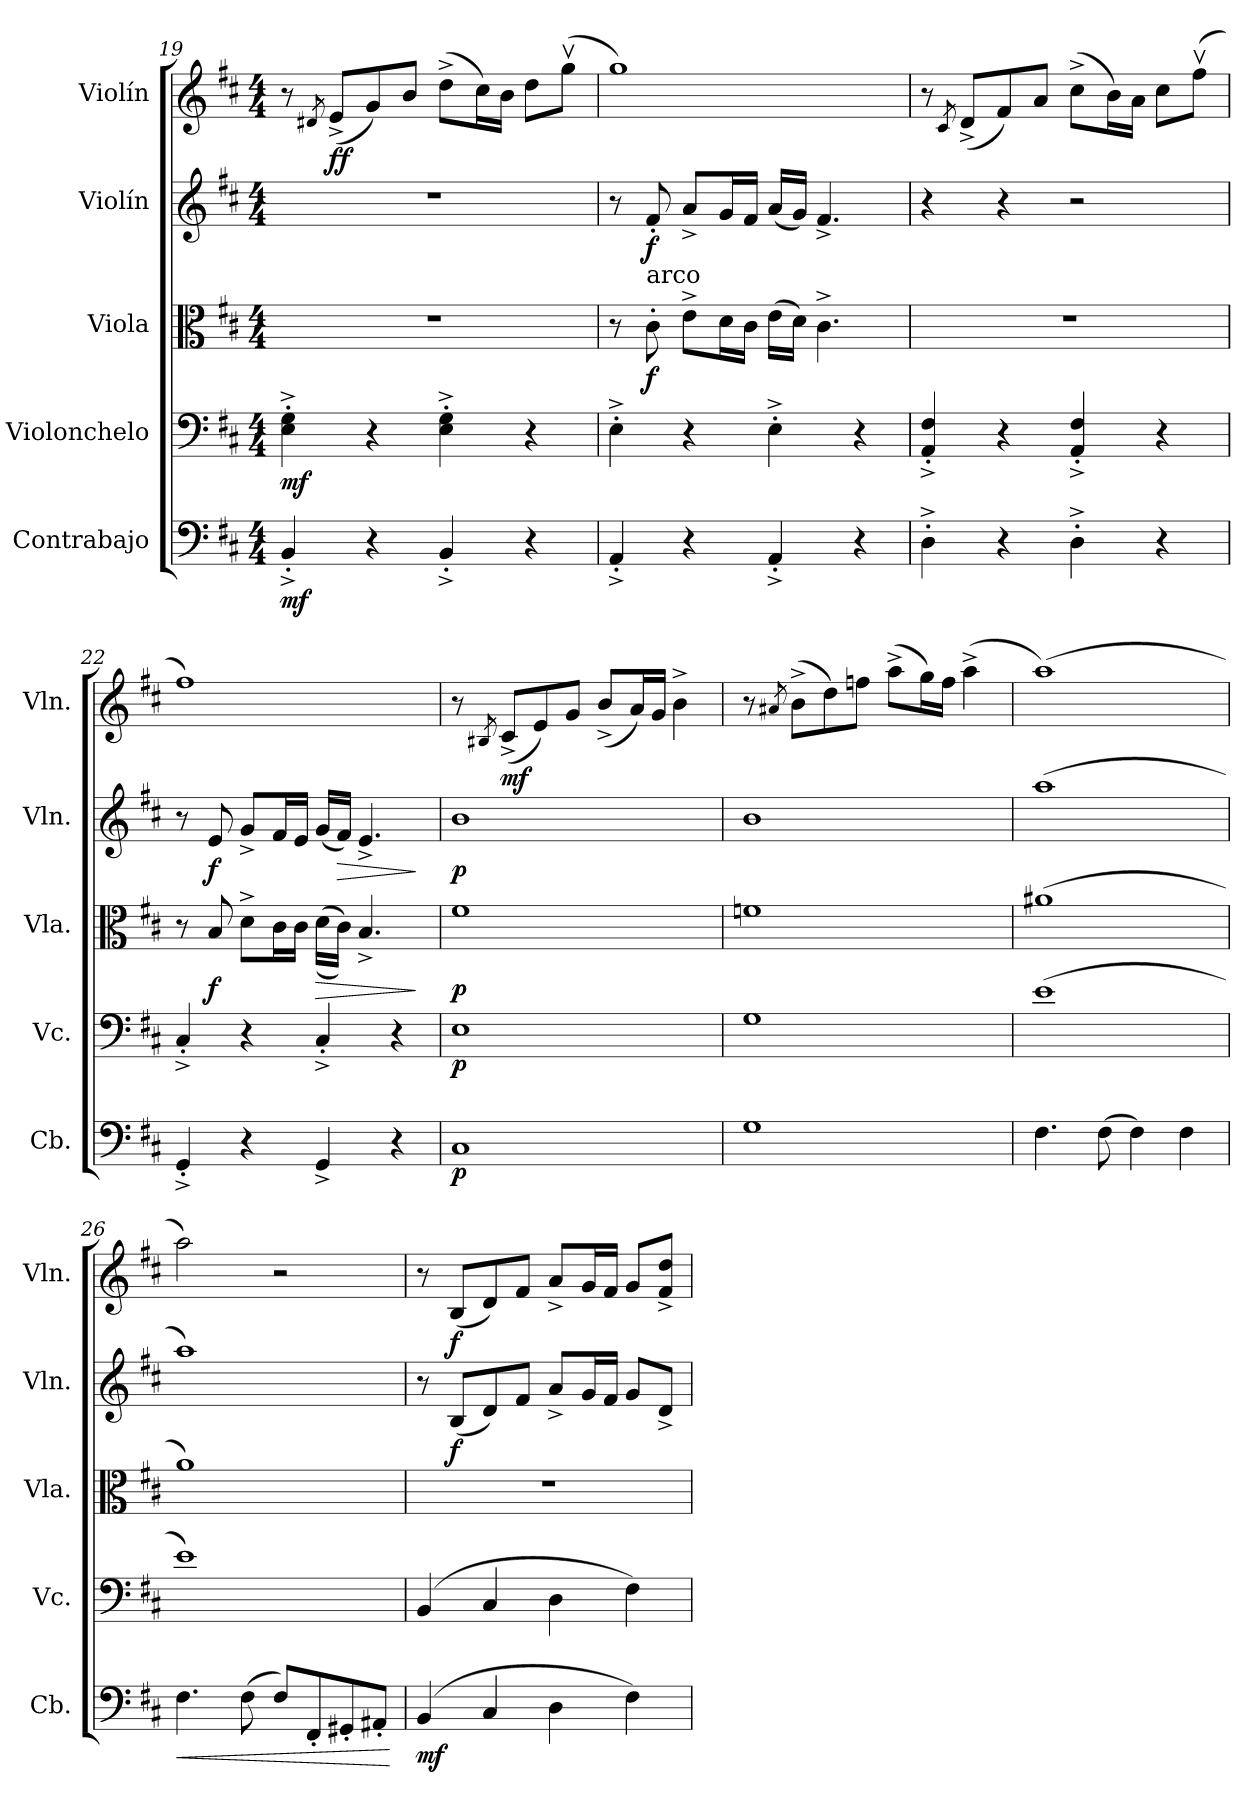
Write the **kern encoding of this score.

**kern	**dynam	**kern	**dynam	**kern	**dynam	**kern	**dynam	**kern	**dynam
*part5	*part5	*part4	*part4	*part3	*part3	*part2	*part2	*part1	*part1
*staff5	*staff5	*staff4	*staff4	*staff3	*staff3	*staff2	*staff2	*staff1	*staff1
*I"Contrabajo	*	*I"Violonchelo	*	*I"Viola	*	*I"Violín	*	*I"Violín	*
*I'Cb.	*	*I'Vc.	*	*I'Vla.	*	*I'Vln.	*	*I'Vln.	*
!!LO:LB:g=z
*clefF4	*	*clefF4	*	*clefC3	*	*clefG2	*	*clefG2	*
*ITrd7c12	*	*	*	*	*	*	*	*	*
*k[f#c#]	*	*k[f#c#]	*	*k[f#c#]	*	*k[f#c#]	*	*k[f#c#]	*
*M4/4	*	*M4/4	*	*M4/4	*	*M4/4	*	*M4/4	*
=19	=19	=19	=19	=19	=19	=19	=19	=19	=19
!	!LO:DY:b	!	!LO:DY:b	!	!	!	!	!	!
4BBB^'/	mf	4E\^' 4G\^'	mf	1r	.	1r	.	8r	.
.	.	.	.	.	.	.	.	8qd#X/	.
!	!	!	!	!	!	!	!	!	!LO:DY:b
.	.	.	.	.	.	.	.	(8e^/L	ff
4r	.	4r	.	.	.	.	.	8g/)	.
.	.	.	.	.	.	.	.	8b/J	.
4BBB^'/	.	4E\^' 4G\^'	.	.	.	.	.	(8dd^\L	.
.	.	.	.	.	.	.	.	16cc#\L)	.
.	.	.	.	.	.	.	.	16b\JJ	.
4r	.	4r	.	.	.	.	.	8dd\L	.
.	.	.	.	.	.	.	.	(8ggv\J	.
=20	=20	=20	=20	=20	=20	=20	=20	=20	=20
4AAA^'/	.	4E^'\	.	8r	.	8r	.	1gg)	.
!	!	!	!	!LO:TX:a:t=arco	!	!	!	!	!
!	!	!	!	!	!LO:DY:b	!	!LO:DY:b	!	!
.	.	.	.	8c#'\	f	8f#'/	f	.	.
4r	.	4r	.	8e^\L	.	8a^/L	.	.	.
.	.	.	.	16d\L	.	16g/L	.	.	.
.	.	.	.	16c#\JJ	.	16f#/JJ	.	.	.
4AAA^'/	.	4E^'\	.	(16e\LL	.	(16a/LL	.	.	.
.	.	.	.	16d\JJ)	.	16g/JJ)	.	.	.
.	.	.	.	4.c#^\	.	4.f#^/	.	.	.
4r	.	4r	.	.	.	.	.	.	.
=21	=21	=21	=21	=21	=21	=21	=21	=21	=21
4DD^'\	.	4AA/^' 4F#/^'	.	1r	.	4r	.	8r	.
.	.	.	.	.	.	.	.	8qc#/	.
.	.	.	.	.	.	.	.	(8d^/L	.
4r	.	4r	.	.	.	4r	.	8f#/)	.
.	.	.	.	.	.	.	.	8a/J	.
4DD^'\	.	4AA/^' 4F#/^'	.	.	.	2r	.	(8cc#^\L	.
.	.	.	.	.	.	.	.	16b\L)	.
.	.	.	.	.	.	.	.	16a\JJ	.
4r	.	4r	.	.	.	.	.	8cc#\L	.
.	.	.	.	.	.	.	.	(8ff#v\J	.
=22	=22	=22	=22	=22	=22	=22	=22	=22	=22
4GGG^'/	.	4C#^'/	.	8r	.	8r	.	1ff#)	.
!	!	!	!	!	!LO:DY:b	!	!LO:DY:b	!	!
.	.	.	.	8B/	f	8e/	f	.	.
4r	.	4r	.	8d^\L	.	8g^/L	.	.	.
.	.	.	.	16c#\L	.	16f#/L	.	.	.
.	.	.	.	16c#\JJ	.	16e/JJ	.	.	.
!	!	!	!	!	!LO:HP:b	!	!	!	!
4GGG^/	.	4C#^'/	.	((16d\LL	>	(16g/LL	.	.	.
!	!	!	!	!	!	!	!LO:HP:b	!	!
.	.	.	.	16c#\JJ))	.	16f#/JJ)	>	.	.
.	.	.	.	4.B^/	.	4.e^/	.	.	.
4r	.	4r	.	.	.	.	.	.	.
.	.	.	.	.	]	.	]	.	.
!!LO:PB:g=z
=23	=23	=23	=23	=23	=23	=23	=23	=23	=23
!	!LO:DY:b	!	!LO:DY:b	!	!LO:DY:b	!	!LO:DY:b	!	!
1CC#	p	1E	p	1f#	p	1b	p	8r	.
.	.	.	.	.	.	.	.	8qB#X/	.
!	!	!	!	!	!	!	!	!	!LO:DY:b
.	.	.	.	.	.	.	.	(8c#^/L	mf
.	.	.	.	.	.	.	.	8e/)	.
.	.	.	.	.	.	.	.	8g/J	.
.	.	.	.	.	.	.	.	(8b^/L	.
.	.	.	.	.	.	.	.	16a/L)	.
.	.	.	.	.	.	.	.	16g/JJ	.
.	.	.	.	.	.	.	.	4b^\	.
=24	=24	=24	=24	=24	=24	=24	=24	=24	=24
1GG	.	1G	.	1fn	.	1b	.	8r	.
.	.	.	.	.	.	.	.	8qa#X/	.
.	.	.	.	.	.	.	.	(8b^\L	.
.	.	.	.	.	.	.	.	8dd\)	.
.	.	.	.	.	.	.	.	8ffn\J	.
.	.	.	.	.	.	.	.	(8aa^\L	.
.	.	.	.	.	.	.	.	16gg\L)	.
.	.	.	.	.	.	.	.	16ff\JJ	.
.	.	.	.	.	.	.	.	(4aa^\	.
=25	=25	=25	=25	=25	=25	=25	=25	=25	=25
4.FF#\	.	(1e	.	(1a#X	.	(1aa	.	(1aa)	.
(8FF#\	.	.	.	.	.	.	.	.	.
4FF#\)	.	.	.	.	.	.	.	.	.
4FF#\	.	.	.	.	.	.	.	.	.
=26	=26	=26	=26	=26	=26	=26	=26	=26	=26
!	!LO:HP:b	!	!	!	!	!	!	!	!
4.FF#\	<	1e)	.	1a)	.	1aa)	.	2aa\)	.
(8FF#\	.	.	.	.	.	.	.	.	.
8FF#/L)	.	.	.	.	.	.	.	2r	.
8FFF#'/	.	.	.	.	.	.	.	.	.
8GGG#X'/	.	.	.	.	.	.	.	.	.
8AAA#X'/J	.	.	.	.	.	.	.	.	.
.	[	.	.	.	.	.	.	.	.
=27	=27	=27	=27	=27	=27	=27	=27	=27	=27
!	!LO:DY:b	!	!	!	!	!	!	!	!
(4BBB/	mf	(4BB/	.	1r	.	8r	.	8r	.
!	!	!	!	!	!	!	!LO:DY:b	!	!LO:DY:b
.	.	.	.	.	.	(8B/L	f	(8B/L	f
4CC#/	.	4C#/	.	.	.	8d/)	.	8d/)	.
.	.	.	.	.	.	8f#/J	.	8f#/J	.
4DD\	.	4D\	.	.	.	8a^/L	.	8a^/L	.
.	.	.	.	.	.	16g/L	.	16g/L	.
.	.	.	.	.	.	16f#/JJ	.	16f#/JJ	.
4FF#\)	.	4F#\)	.	.	.	8g/L	.	8g/L	.
.	.	.	.	.	.	8d^/J	.	8f#/^ 8dd/^J	.
=	=	=	=	=	=	=	=	=	=
*-	*-	*-	*-	*-	*-	*-	*-	*-	*-
